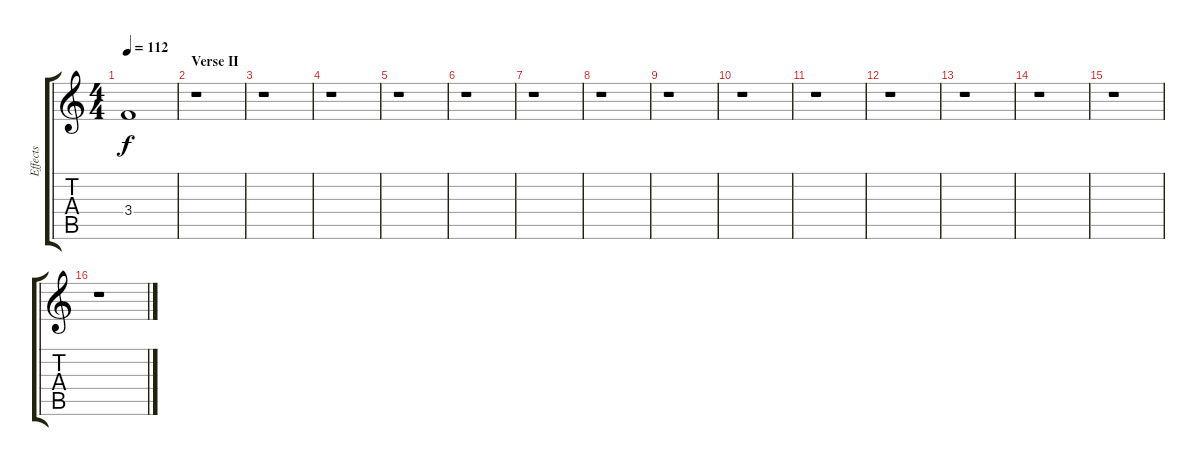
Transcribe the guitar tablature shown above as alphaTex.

\track ("Effects" "Effects") {instrument electricbassfinger}
\staff {score tabs}
\tuning (E4 B3 G3 D3 A2 E2) {hide}
\ts (4 4)
\tempo 112
\clef g2
\ks c
3.4.1{dy f} |
\section ("" "Verse II")
r.1 |
r.1 |
r.1 |
r.1 |
r.1 |
r.1 |
r.1 |
r.1 |
r.1 |
r.1 |
r.1 |
r.1 |
r.1 |
r.1 |
r.1
